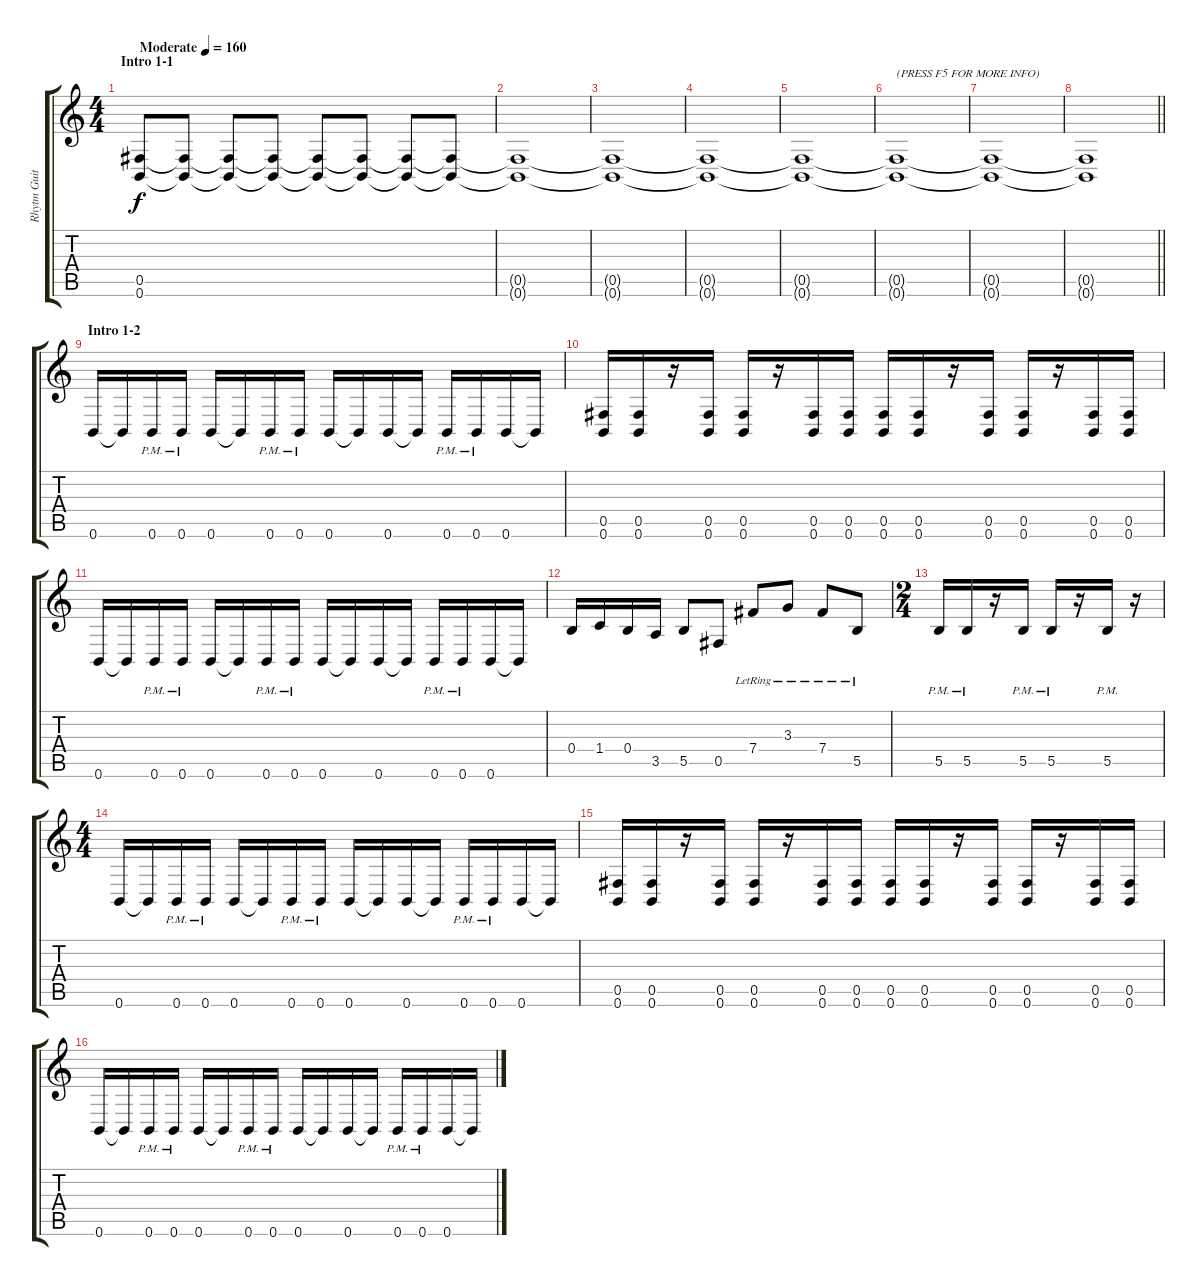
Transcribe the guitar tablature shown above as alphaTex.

\track ("Rhytm Guitar" "Rhytm Guit") {instrument distortionguitar}
\staff {score tabs}
\tuning (Db4 Ab3 E3 B2 Gb2 B1) {hide}
\ts (4 4)
\section ("" "Intro 1-1")
\tempo (160 "Moderate")
\clef g2
\ks c
(0.5 0.6).8{dy f volume 0 instrument distortionguitar} (0.5{t} 0.6{t}).8{volume 13} (0.5{t} 0.6{t}).8 (0.5{t} 0.6{t}).8 (0.5{t} 0.6{t}).8 (0.5{t} 0.6{t}).8 (0.5{t} 0.6{t}).8{txt ""} (0.5{t} 0.6{t}).8 |
(0.5{t} 0.6{t}).1 |
(0.5{t} 0.6{t}).1 |
(0.5{t} 0.6{t}).1 |
(0.5{t} 0.6{t}).1 |
(0.5{t} 0.6{t}).1{txt "(PRESS F5 FOR MORE INFO)"} |
(0.5{t} 0.6{t}).1 |
\barLineRight lightlight
(0.5{t} 0.6{t}).1 |
\section ("" "Intro 1-2")
0.6.16 0.6{t}.16 0.6{pm}.16 0.6{pm}.16 0.6.16 0.6{t}.16 0.6{pm}.16 0.6{pm}.16 0.6.16 0.6{t}.16 0.6.16 0.6{t}.16 0.6{pm}.16 0.6{pm}.16 0.6.16 0.6{t}.16 |
(0.5 0.6).16 (0.5 0.6).16 r.16 (0.5 0.6).16 (0.5 0.6).16 r.16 (0.5 0.6).16 (0.5 0.6).16 (0.5 0.6).16 (0.5 0.6).16 r.16 (0.5 0.6).16 (0.5 0.6).16 r.16 (0.5 0.6).16 (0.5 0.6).16 |
0.6.16 0.6{t}.16 0.6{pm}.16 0.6{pm}.16 0.6.16 0.6{t}.16 0.6{pm}.16 0.6{pm}.16 0.6.16 0.6{t}.16 0.6.16 0.6{t}.16 0.6{pm}.16 0.6{pm}.16 0.6.16 0.6{t}.16 |
0.4.16 1.4.16 0.4.16 3.5.16 5.5.8 0.5.8 7.4{lr}.8 3.3{lr}.8 7.4{lr}.8 5.5{lr}.8 |
\ts (2 4)
5.5{pm}.16 5.5{pm}.16 r.16 5.5{pm}.16 5.5{pm}.16 r.16 5.5{pm}.16 r.16 |
\ts (4 4)
0.6.16 0.6{t}.16 0.6{pm}.16 0.6{pm}.16 0.6.16 0.6{t}.16 0.6{pm}.16 0.6{pm}.16 0.6.16 0.6{t}.16 0.6.16 0.6{t}.16 0.6{pm}.16 0.6{pm}.16 0.6.16 0.6{t}.16 |
(0.5 0.6).16 (0.5 0.6).16 r.16 (0.5 0.6).16 (0.5 0.6).16 r.16 (0.5 0.6).16 (0.5 0.6).16 (0.5 0.6).16 (0.5 0.6).16 r.16 (0.5 0.6).16 (0.5 0.6).16 r.16 (0.5 0.6).16 (0.5 0.6).16 |
0.6.16 0.6{t}.16 0.6{pm}.16 0.6{pm}.16 0.6.16 0.6{t}.16 0.6{pm}.16 0.6{pm}.16 0.6.16 0.6{t}.16 0.6.16 0.6{t}.16 0.6{pm}.16 0.6{pm}.16 0.6.16 0.6{t}.16
